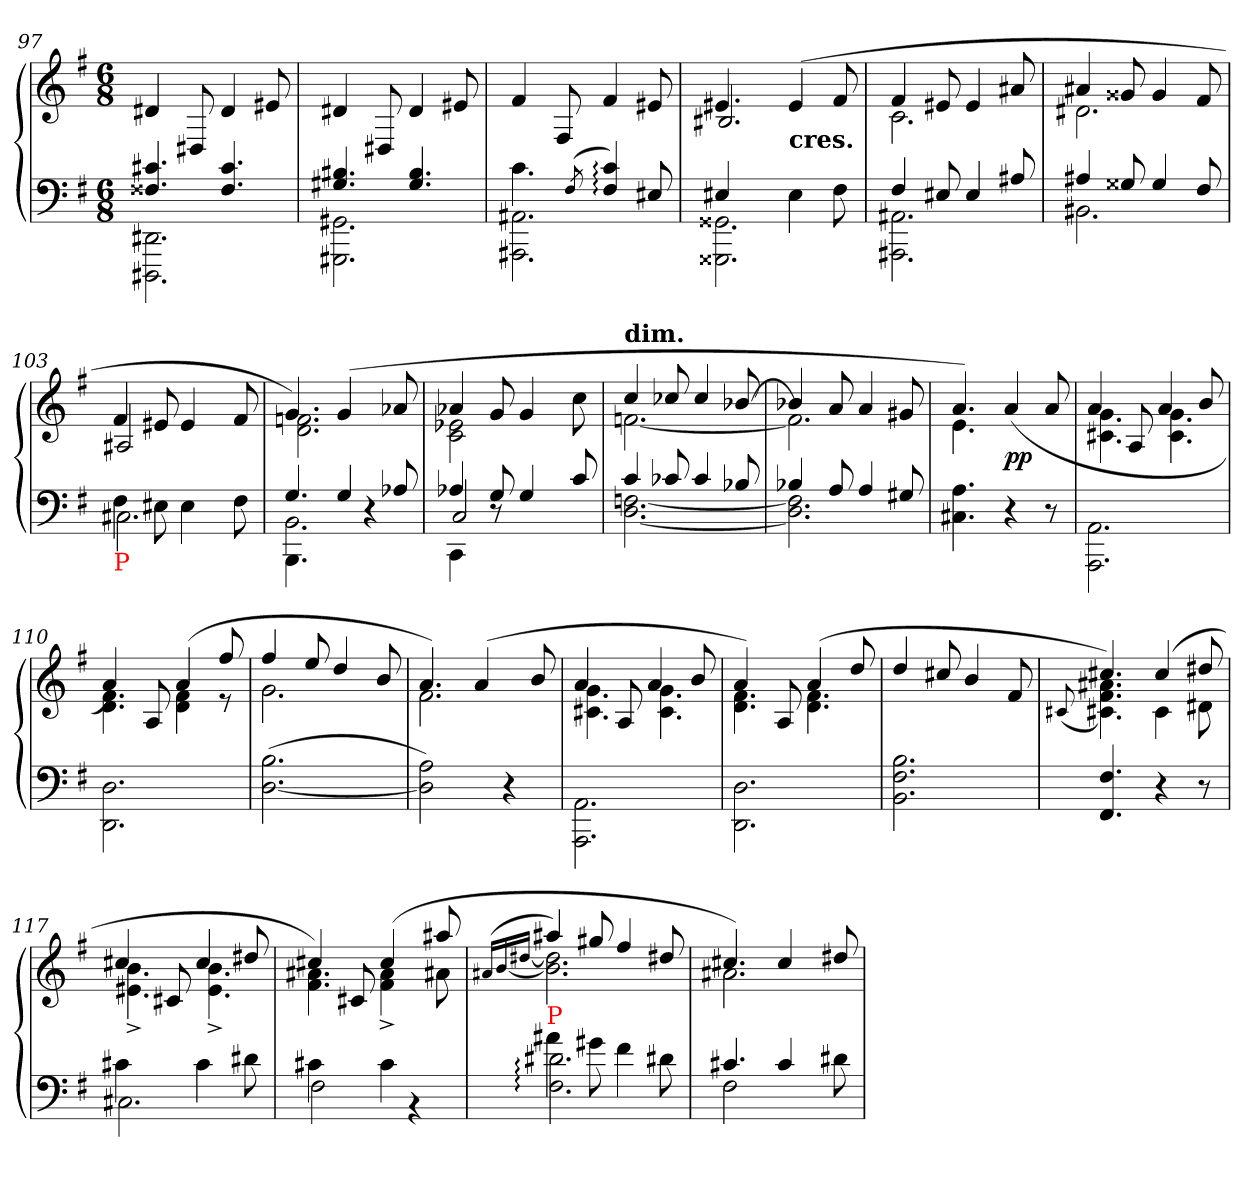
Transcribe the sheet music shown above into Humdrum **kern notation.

**kern	**kern	**dynam
*part1	*part1	*part1
*staff2	*staff1	*staff1/2
*clefF4	*clefG2	*
*k[f#]	*k[f#]	*
*G:	*G:	*
*M6/8	*M6/8	*
=97	=97	=97
*^	*	*
4.c#X 4.F##X	2.DD#X 2.DDD#X	4d#X	.
.	.	8D#X/	.
4.c# 4.F##	.	4d#	.
.	.	8e#X	.
=98	=98	=98	=98
4.B#X 4.G#X	2.GG#X 2.GGG#X	4d#X	.
.	.	8D#X/	.
4.B# 4.G#	.	4d#	.
.	.	8e#X	.
=99	=99	=99	=99
4.c\	2.AA#X 2.AAA#X	4f#	.
.	.	8F#/	.
(<8qF#	.	.	.
4c: 4F#:)	.	4f#:	.
8E#X	.	8e#X	.
=100	=100	=100	=100
*	*	*^	*
4E#X	2.GG##X\ 2.GGG##X\	4.e#X	2.B#X/	.
8ryy	.	.	.	.
!	!	!LO:TX:c:B:t=cres.	!	!
4E#\	.	(>4e#	.	.
8F#\	.	8f#	.	.
=101	=101	=101	=101	=101
4F#	2.AA#X\ 2.AAA#X\	4f#	2.c	.
8E#X	.	8e#X	.	.
4E#/	.	4e#	.	.
8A#X/	.	8a#X	.	.
=102	=102	=102	=102	=102
4A#X	2.BB#X	4a#X	2.d#X	.
8G##X	.	8g##X	.	.
4G##	.	4g##	.	.
8F#	.	8f#	.	.
=103	=103	=103	=103	=103
!LO:TX:b:color=red:t=P	!	!	!	!
4F#\	2.C#X	4f#	2A#X/	.
8E#X\	.	8e#X	.	.
4E#\	.	4e#	.	.
.	.	.	4ryy	.
8F#\	.	8f#	.	.
=104	=104	=104	=104	=104
*	*^	*	*	*
4.G	2.BB	4.BBB\	4.g)	2.fn 2.d	.
4G/	.	8ryy	(>4g	.	.
.	.	4r	.	.	.
8A-X/	.	.	8a-X	.	.
=105	=105	=105	=105	=105	=105
4A-X	2C/	4CC\	4a-X	2e-X 2c	.
8G	.	8r	8g	.	.
4G/	.	4.ryy	4g	.	.
.	4ryy	.	.	4ryy	.
8c/	.	.	8cc	.	.
*	*v	*v	*	*	*
=106	=106	=106	=106	=106
!	!	!LO:TX:a:B:t=dim.	!	!
4c	[2.Fn [2.D	4cc	[2.fn	.
8c-X	.	8cc-X	.	.
4c-	.	4cc-	.	.
8B-X	.	[8b-X	.	.
=107	=107	=107	=107	=107
4B-X	2.F] 2.D]	4b-X]	2.f]	.
8A	.	8a	.	.
4A	.	4a	.	.
8G#X	.	8g#X	.	.
*v	*v	*	*	*
=108	=108	=108	=108
4.A 4.C#X	4.a)	4.e	.
4r	(>4a	4.ryy	pp
8r	8a/	.	.
=109	=109	=109	=109
2.AA\ 2.AAA\	4a	4.g 4.c#X	.
.	8A/	.	.
.	4a	4.g 4.c#	.
.	8b	.	.
=110	=110	=110	=110
2.D\ 2.DD\	4a)	4.f# 4.d	.
.	8A/	.	.
.	(>4a	4f# 4d	.
.	8ff#	8re	.
=111	=111	=111	=111
(>2.B [2.D	4ff#	2.g	.
.	8ee	.	.
.	4dd	.	.
.	8b	.	.
=112	=112	=112	=112
2A 2D])	4.a)	2.f#	.
.	(>4a	.	.
4r	.	.	.
.	8b	.	.
=113	=113	=113	=113
2.AA\ 2.AAA\	4a	4.g 4.c#X	.
.	8A/	.	.
.	4a	4.g 4.c#	.
.	8b	.	.
=114	=114	=114	=114
2.D\ 2.DD\	4a)	4.f# 4.d	.
.	8A/	.	.
.	(>4a	4.f# 4.d	.
.	8dd	.	.
*	*v	*v	*
=115	=115	=115
2.B 2.F# 2.BB	4dd/	.
.	8cc#X/	.
.	4b/	.
.	8f#	.
=116	=116	=116
*	*^	*
.	.	(<8qqc#X/	.
4.F# 4.FF#	4.cc#X)	4.a#X 4.f# 4.c#)	.
4r	(>4cc#	4c#	.
8r	8dd#X	8d#X	.
=117	=117	=117	=117
*^	*	*	*
4c#X\	2.C#X	4cc#X	4.b^< 4.e#X^<	.
8ryy	.	8c#X	.	.
4c#\	.	4cc#	4.b^< 4.e#^<	.
8d#X\	.	8dd#X	.	.
=118	=118	=118	=118	=118
4c#X\	2F#	4cc#X)	4.a#X 4.f#	.
8ryy	.	8c#X	.	.
4c#\	.	(>4cc#	4a#^< 4f#^<	.
.	4r	.	.	.
8ryy	.	8aa#X	8a#X	.
=119	=119	=119	=119	=119
.	.	(>16qa#X/LL	.	.
.	.	[16qb/	.	.
.	.	[16qdd#X/JJ	.	.
!LO:TX:a:color=red:t=P	!	!	!	!
4a#X\	2.d#X: 2.F#:	4aa#X)	2.dd#] 2.b]	.
8g#X\	.	8gg#X	.	.
4f#\	.	4ff#	.	.
8d#X\	.	8dd#X	.	.
=120	=120	=120	=120	=120
4.c#X	2F#	4.cc#X)	2.a#X	.
4c#	.	4cc#	.	.
.	4ryy	.	.	.
8d#X	.	8dd#X	.	.
*v	*v	*	*	*
*	*v	*v	*
=	=	=
*-	*-	*-
